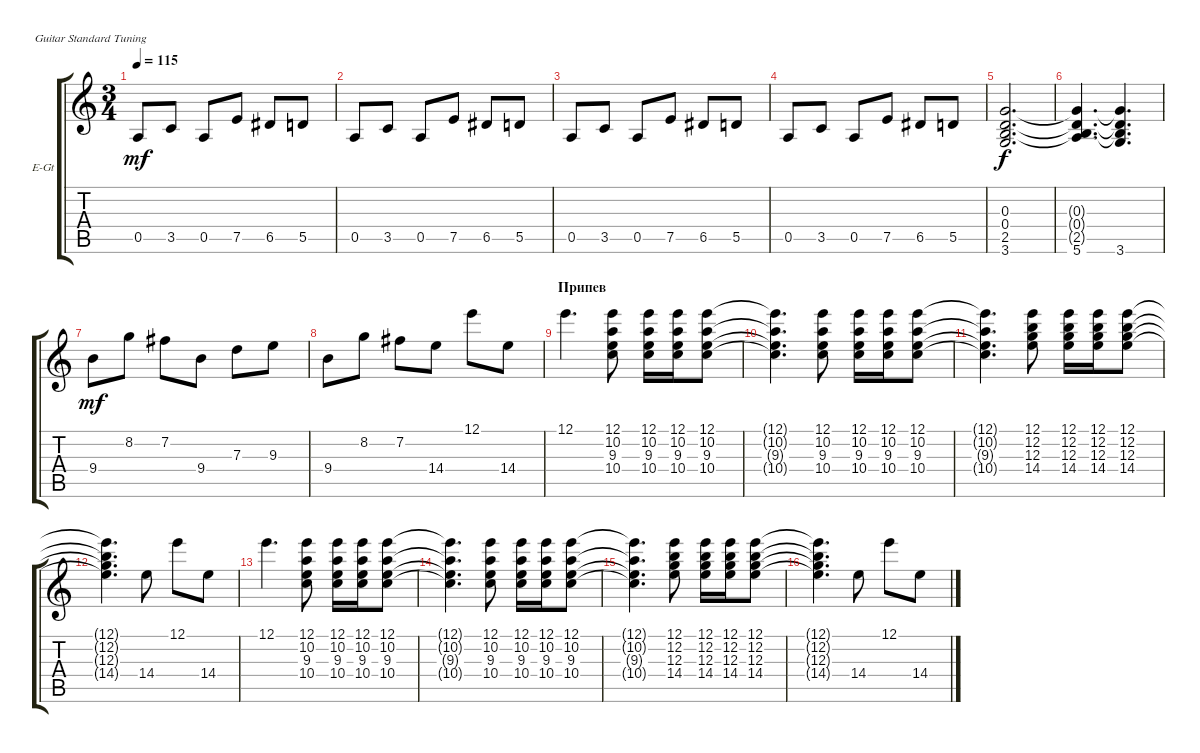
\defaultSystemsLayout 4
\bracketExtendMode groupsimilarinstruments
\firstSystemTrackNameOrientation horizontal
\otherSystemsTrackNameOrientation horizontal
\track ("Г. Каспарян" "E-Gt") {mute instrument electricguitarclean}
\staff {score tabs}
\tuning (E4 B3 G3 D3 A2 E2)
\ts (3 4)
\tempo 115
\clef g2
\ks c
0.5.8{dy mf} 3.5.8 0.5.8 7.5.8 6.5.8 5.5.8 |
0.5.8 3.5.8 0.5.8 7.5.8 6.5.8 5.5.8 |
0.5.8 3.5.8 0.5.8 7.5.8 6.5.8 5.5.8 |
0.5.8 3.5.8 0.5.8 7.5.8 6.5.8 5.5.8 |
(3.6 2.5 0.4 0.3).2{d dy f} |
(5.6 2.5{t} 0.4{t} 0.3{t}).4{d} (3.6 0.3{t} 0.4{t} 2.5{t}).4{d} |
9.4.8{dy mf} 8.2.8 7.2.8 9.4.8 7.3.8 9.3.8 |
9.4.8 8.2.8 7.2.8 14.4.8 12.1.8 14.4.8 |
\section ("" "Припев")
12.1.4{d} (12.1 10.2 9.3 10.4).8 (12.1 10.4 9.3 10.2).16 (12.1 10.4 9.3 10.2).16 (12.1 10.4 9.3 10.2).8 |
(12.1{t} 10.2{t} 9.3{t} 10.4{t}).4{d} (12.1 10.4 9.3 10.2).8 (12.1 10.4 9.3 10.2).16 (12.1 10.4 9.3 10.2).16 (12.1 10.4 9.3 10.2).8 |
(10.4{t} 9.3{t} 10.2{t} 12.1{t}).4{d} (12.1 12.2 12.3 14.4).8 (12.1 14.4 12.2 12.3).16 (12.1 14.4 12.2 12.3).16 (12.1 14.4 12.2 12.3).8 |
(12.1{t} 12.2{t} 12.3{t} 14.4{t}).4{d} 14.4.8 12.1.8 14.4.8 |
12.1.4{d} (12.1 10.2 9.3 10.4).8 (12.1 10.4 9.3 10.2).16 (12.1 10.4 9.3 10.2).16 (12.1 10.4 9.3 10.2).8 |
(12.1{t} 10.2{t} 9.3{t} 10.4{t}).4{d} (12.1 10.4 9.3 10.2).8 (12.1 10.4 9.3 10.2).16 (12.1 10.4 9.3 10.2).16 (12.1 10.4 9.3 10.2).8 |
(10.4{t} 9.3{t} 10.2{t} 12.1{t}).4{d} (12.1 12.2 12.3 14.4).8 (12.1 14.4 12.2 12.3).16 (12.1 14.4 12.2 12.3).16 (12.1 14.4 12.2 12.3).8 |
(12.1{t} 12.2{t} 12.3{t} 14.4{t}).4{d} 14.4.8 12.1.8 14.4.8
